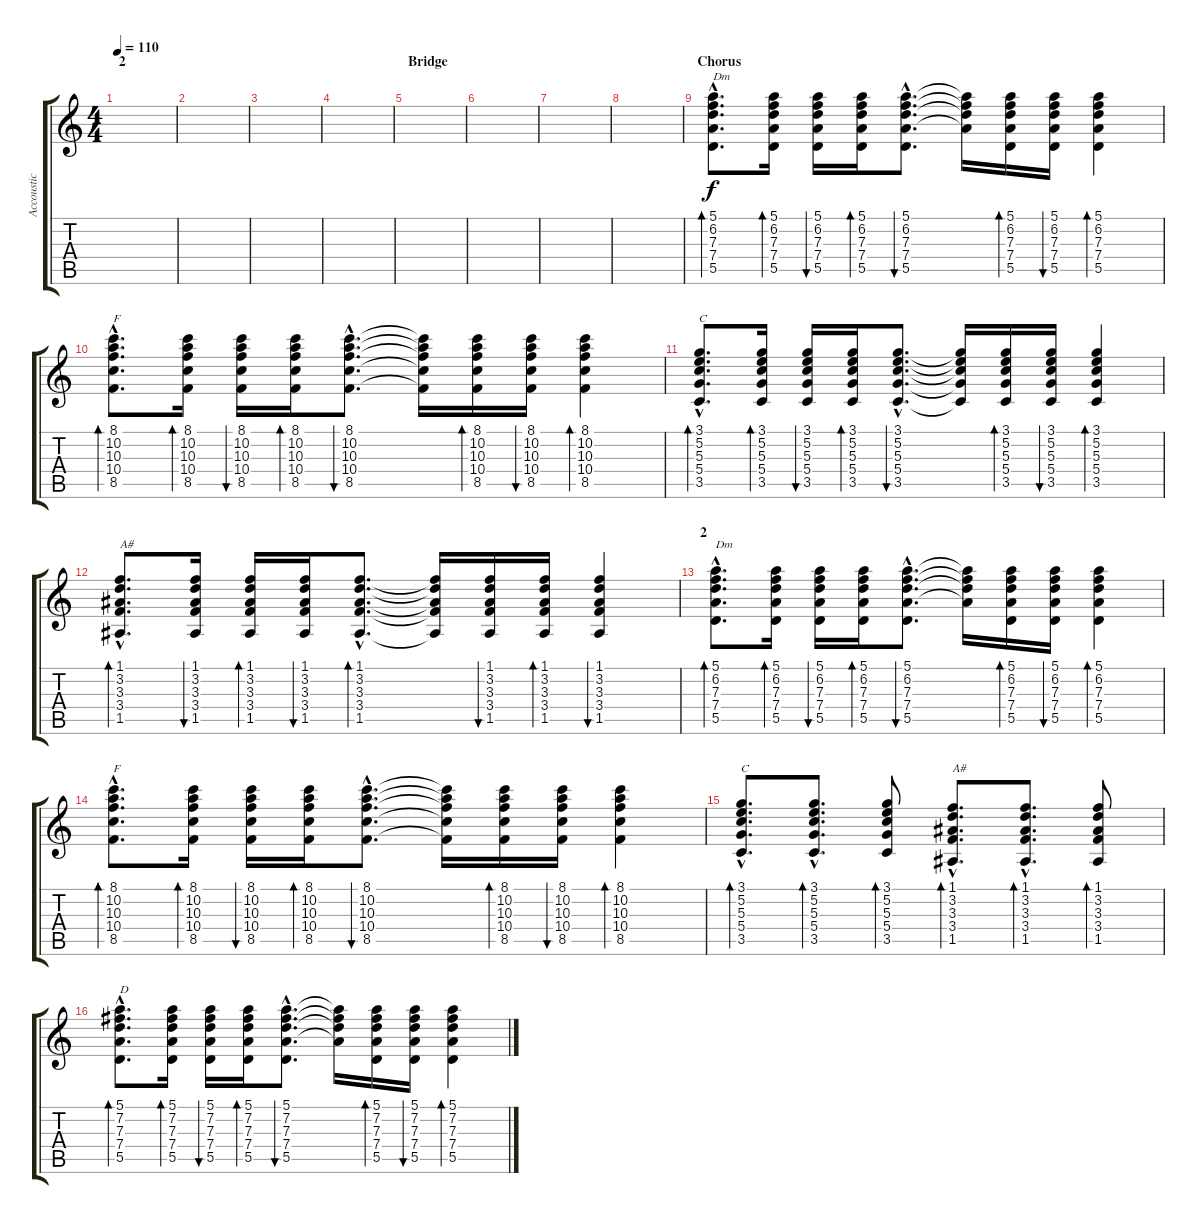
\track ("Accoustic guitar" "Accoustic ") {instrument acousticguitarsteel}
\staff {score tabs}
\tuning (E4 B3 G3 D3 A2 E2) {hide}
\ts (4 4)
\section ("" "2")
\tempo 110
\clef g2
\ks c
|
|
|
|
\section ("" "Bridge")
|
|
|
|
\section ("" "Chorus")
(5.1{hac} 6.2{hac} 7.3{hac} 7.4{hac} 5.5{hac}).8{d bd 120 txt "Dm" volume 10} (5.1 6.2 7.3 7.4 5.5).16{bd 60} (5.1 6.2 7.3 7.4 5.5).16{bu 60} (5.1 6.2 7.3 7.4 5.5).16{bd 60} (5.1{hac} 6.2{hac} 7.3{hac} 7.4{hac} 5.5{hac}).8{d bu 60} (5.1{t} 6.2{t} 7.3{t} 7.4{t}).16 (5.1 6.2 7.3 7.4 5.5).16{bd 60} (5.1 6.2 7.3 7.4 5.5).16{bu 60} (5.1 6.2 7.3 7.4 5.5).4{bd 60} |
(8.1{hac} 10.2{hac} 10.3{hac} 10.4{hac} 8.5{hac}).8{d bd 120 txt "F"} (8.1 10.2 10.3 10.4 8.5).16{bd 60} (8.1 10.2 10.3 10.4 8.5).16{bu 60} (8.1 10.2 10.3 10.4 8.5).16{bd 120} (8.1{hac} 10.2{hac} 10.3{hac} 10.4{hac} 8.5{hac}).8{d bu 120} (8.1{t} 10.2{t} 10.3{t} 10.4{t} 8.5{t}).16 (8.1 10.2 10.3 10.4 8.5).16{bd 60} (8.1 10.2 10.3 10.4 8.5).16{bu 120} (8.1 10.2 10.3 10.4 8.5).4{bd 120} |
(3.1{hac} 5.2{hac} 5.3{hac} 5.4{hac} 3.5{hac}).8{d bd 120 txt "C"} (3.1 5.2 5.3 5.4 3.5).16{bd 120} (3.1 5.2 5.3 5.4 3.5).16{bu 120} (3.1 5.2 5.3 5.4 3.5).16{bd 120} (3.1{hac} 5.2{hac} 5.3{hac} 5.4{hac} 3.5{hac}).8{d bu 120} (3.1{t} 5.2{t} 5.3{t} 5.4{t} 3.5{t}).16 (3.1 5.2 5.3 5.4 3.5).16{bd 120} (3.1 5.2 5.3 5.4 3.5).16{bu 120} (3.1 5.2 5.3 5.4 3.5).4{bd 120} |
(1.1{hac} 3.2{hac} 3.3{hac} 3.4{hac} 1.5{hac}).8{d bd 120 txt "A#"} (1.1 3.2 3.3 3.4 1.5).16{bu 120} (1.1 3.2 3.3 3.4 1.5).16{bd 120} (1.1 3.2 3.3 3.4 1.5).16{bu 120} (1.1{hac} 3.2{hac} 3.3{hac} 3.4{hac} 1.5{hac}).8{d bd 120} (1.1{t} 3.2{t} 3.3{t} 3.4{t} 1.5{t}).16 (1.1 3.2 3.3 3.4 1.5).16{bu 120} (1.1 3.2 3.3 3.4 1.5).16{bd 120} (1.1 3.2 3.3 3.4 1.5).4{bu 120} |
\section ("" "2")
(5.1{hac} 6.2{hac} 7.3{hac} 7.4{hac} 5.5{hac}).8{d bd 120 txt "Dm"} (5.1 6.2 7.3 7.4 5.5).16{bd 60} (5.1 6.2 7.3 7.4 5.5).16{bu 60} (5.1 6.2 7.3 7.4 5.5).16{bd 60} (5.1{hac} 6.2{hac} 7.3{hac} 7.4{hac} 5.5{hac}).8{d bu 60} (5.1{t} 6.2{t} 7.3{t} 7.4{t}).16 (5.1 6.2 7.3 7.4 5.5).16{bd 60} (5.1 6.2 7.3 7.4 5.5).16{bu 60} (5.1 6.2 7.3 7.4 5.5).4{bd 60} |
(8.1{hac} 10.2{hac} 10.3{hac} 10.4{hac} 8.5{hac}).8{d bd 120 txt "F"} (8.1 10.2 10.3 10.4 8.5).16{bd 60} (8.1 10.2 10.3 10.4 8.5).16{bu 60} (8.1 10.2 10.3 10.4 8.5).16{bd 120} (8.1{hac} 10.2{hac} 10.3{hac} 10.4{hac} 8.5{hac}).8{d bu 120} (8.1{t} 10.2{t} 10.3{t} 10.4{t} 8.5{t}).16 (8.1 10.2 10.3 10.4 8.5).16{bd 60} (8.1 10.2 10.3 10.4 8.5).16{bu 120} (8.1 10.2 10.3 10.4 8.5).4{bd 120} |
(3.1{hac} 5.2{hac} 5.3{hac} 5.4{hac} 3.5{hac}).8{d bd 120 txt "C"} (3.1{hac} 5.2{hac} 5.3{hac} 5.4{hac} 3.5{hac}).8{d bd 120} (3.1 5.2 5.3 5.4 3.5).8{bd 60} (1.1{hac} 3.2{hac} 3.3{hac} 3.4{hac} 1.5{hac}).8{d bd 120 txt "A#"} (1.1{hac} 3.2{hac} 3.3{hac} 3.4{hac} 1.5{hac}).8{d bd 60} (1.1 3.2 3.3 3.4 1.5).8{bd 60} |
(5.1{hac} 7.2{hac} 7.3{hac} 7.4{hac} 5.5{hac}).8{d bd 120 txt "D"} (5.1 7.2 7.3 7.4 5.5).16{bd 60} (5.1 7.2 7.3 7.4 5.5).16{bu 60} (5.1 7.2 7.3 7.4 5.5).16{bd 60} (5.1{hac} 7.2{hac} 7.3{hac} 7.4{hac} 5.5{hac}).8{d bu 60} (5.1{t} 7.2{t} 7.3{t} 7.4{t}).16 (5.1 7.2 7.3 7.4 5.5).16{bd 60} (5.1 7.2 7.3 7.4 5.5).16{bu 60} (5.1 7.2 7.3 7.4 5.5).4{bd 60}
